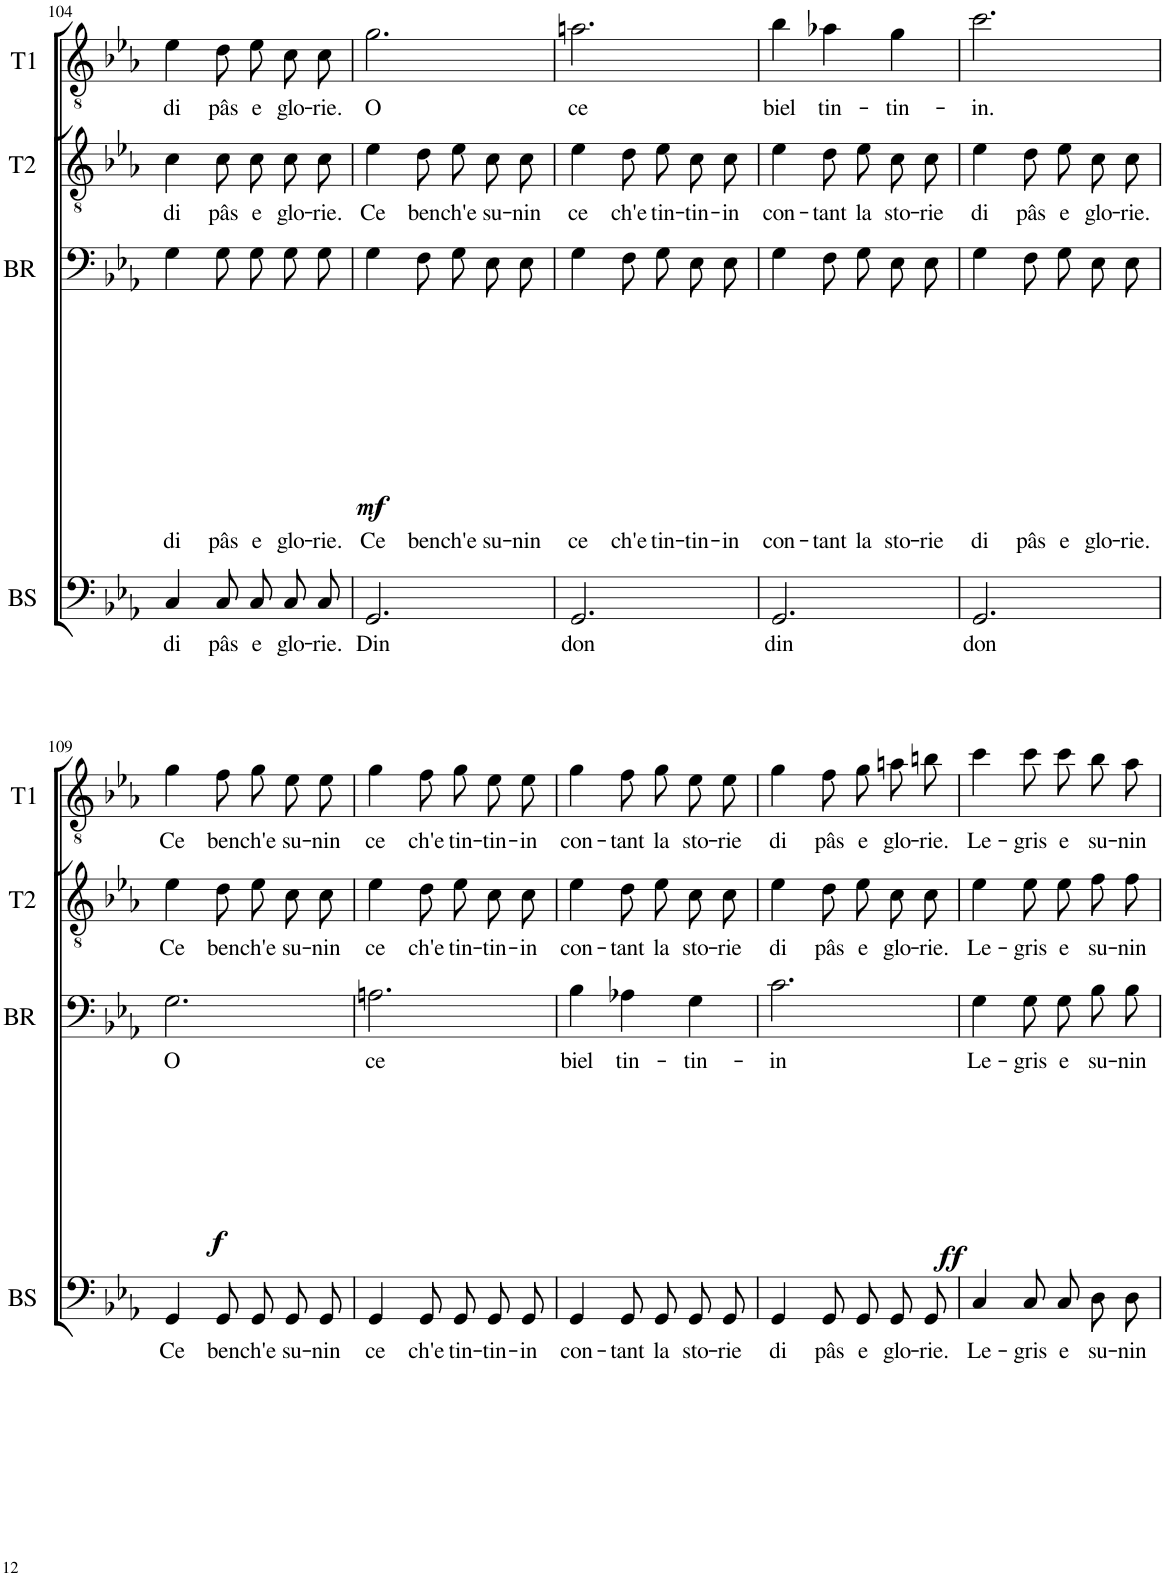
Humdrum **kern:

**kern	**text	**kern	**text	**dynam	**kern	**text	**kern	**text
*part4	*part4	*part3	*part3	*part3	*part2	*part2	*part1	*part1
*staff4	*staff4	*staff3	*staff3	*staff3	*staff2	*staff2	*staff1	*staff1
*I"BS	*	*I"BR	*	*	*I"T2	*	*I"T1	*
*I'BS	*	*I'BR	*	*	*I'T2	*	*I'T1	*
!!LO:PB:g=z
*clefF4	*	*clefF4	*	*	*clefGv2	*	*clefGv2	*
*Trd7c12	*	*	*	*	*	*	*	*
*k[b-e-a-]	*	*k[b-e-a-]	*	*	*k[b-e-a-]	*	*k[b-e-a-]	*
*M3/4	*	*M3/4	*	*	*M3/4	*	*M3/4	*
=104	=104	=104	=104	=104	=104	=104	=104	=104
!	!LO:LY:b	!	!LO:LY:b	!	!	!LO:LY:b	!	!LO:LY:b
4C/	di	4G\	di	.	4c\	di	4e-\	di
!	!LO:LY:b	!	!LO:LY:b	!	!	!LO:LY:b	!	!LO:LY:b
8C/L	pâs	8G\L	pâs	.	8c\L	pâs	8d\L	pâs
!	!LO:LY:b	!	!LO:LY:b	!	!	!LO:LY:b	!	!LO:LY:b
8C/J	e	8G\J	e	.	8c\J	e	8e-\J	e
!	!LO:LY:b	!	!LO:LY:b	!	!	!LO:LY:b	!	!LO:LY:b
8C/L	glo-	8G\L	glo-	.	8c\L	glo-	8c\L	glo-
!	!LO:LY:b	!	!LO:LY:b	!	!	!LO:LY:b	!	!LO:LY:b
8C/J	-rie.	8G\J	-rie.	.	8c\J	-rie.	8c\J	-rie.
=105	=105	=105	=105	=105	=105	=105	=105	=105
!	!LO:LY:b	!	!LO:LY:b	!LO:DY:b	!	!LO:LY:b	!	!LO:LY:b
2.GG/	Din	4G\	Ce	mf	4e-\	Ce	2.g\	O
!	!	!	!LO:LY:b	!	!	!LO:LY:b	!	!
.	.	8F\L	ben	.	8d\L	ben	.	.
!	!	!	!LO:LY:b	!	!	!LO:LY:b	!	!
.	.	8G\J	ch'e	.	8e-\J	ch'e	.	.
!	!	!	!LO:LY:b	!	!	!LO:LY:b	!	!
.	.	8E-\L	su-	.	8c\L	su-	.	.
!	!	!	!LO:LY:b	!	!	!LO:LY:b	!	!
.	.	8E-\J	-nin	.	8c\J	-nin	.	.
=106	=106	=106	=106	=106	=106	=106	=106	=106
!	!LO:LY:b	!	!LO:LY:b	!	!	!LO:LY:b	!	!LO:LY:b
2.GG/	don	4G\	ce	.	4e-\	ce	2.an\	ce
!	!	!	!LO:LY:b	!	!	!LO:LY:b	!	!
.	.	8F\L	ch'e	.	8d\L	ch'e	.	.
!	!	!	!LO:LY:b	!	!	!LO:LY:b	!	!
.	.	8G\J	tin-	.	8e-\J	tin-	.	.
!	!	!	!LO:LY:b	!	!	!LO:LY:b	!	!
.	.	8E-\L	-tin-	.	8c\L	-tin-	.	.
!	!	!	!LO:LY:b	!	!	!LO:LY:b	!	!
.	.	8E-\J	-in	.	8c\J	-in	.	.
=107	=107	=107	=107	=107	=107	=107	=107	=107
!	!LO:LY:b	!	!LO:LY:b	!	!	!LO:LY:b	!	!LO:LY:b
2.GG/	din	4G\	con-	.	4e-\	con-	4b-\	biel
!	!	!	!LO:LY:b	!	!	!LO:LY:b	!	!LO:LY:b
.	.	8F\L	-tant	.	8d\L	-tant	4a-X\	tin-
!	!	!	!LO:LY:b	!	!	!LO:LY:b	!	!
.	.	8G\J	la	.	8e-\J	la	.	.
!	!	!	!LO:LY:b	!	!	!LO:LY:b	!	!LO:LY:b
.	.	8E-\L	sto-	.	8c\L	sto-	4g\	-tin-
!	!	!	!LO:LY:b	!	!	!LO:LY:b	!	!
.	.	8E-\J	-rie	.	8c\J	-rie	.	.
=108	=108	=108	=108	=108	=108	=108	=108	=108
!	!LO:LY:b	!	!LO:LY:b	!	!	!LO:LY:b	!	!LO:LY:b
2.GG/	don	4G\	di	.	4e-\	di	2.cc\	-in.
!	!	!	!LO:LY:b	!	!	!LO:LY:b	!	!
.	.	8F\L	pâs	.	8d\L	pâs	.	.
!	!	!	!LO:LY:b	!	!	!LO:LY:b	!	!
.	.	8G\J	e	.	8e-\J	e	.	.
!	!	!	!LO:LY:b	!	!	!LO:LY:b	!	!
.	.	8E-\L	glo-	.	8c\L	glo-	.	.
!	!	!	!LO:LY:b	!	!	!LO:LY:b	!	!
.	.	8E-\J	-rie.	.	8c\J	-rie.	.	.
!!LO:LB:g=z
=109	=109	=109	=109	=109	=109	=109	=109	=109
!	!LO:LY:b	!	!LO:LY:b	!LO:DY:b	!	!LO:LY:b	!	!LO:LY:b
4GG/	Ce	2.G\	O	f	4e-\	Ce	4g\	Ce
!	!LO:LY:b	!	!	!	!	!LO:LY:b	!	!LO:LY:b
8GG/L	ben	.	.	.	8d\L	ben	8f\L	ben
!	!LO:LY:b	!	!	!	!	!LO:LY:b	!	!LO:LY:b
8GG/J	ch'e	.	.	.	8e-\J	ch'e	8g\J	ch'e
!	!LO:LY:b	!	!	!	!	!LO:LY:b	!	!LO:LY:b
8GG/L	su-	.	.	.	8c\L	su-	8e-\L	su-
!	!LO:LY:b	!	!	!	!	!LO:LY:b	!	!LO:LY:b
8GG/J	-nin	.	.	.	8c\J	-nin	8e-\J	-nin
=110	=110	=110	=110	=110	=110	=110	=110	=110
!	!LO:LY:b	!	!LO:LY:b	!	!	!LO:LY:b	!	!LO:LY:b
4GG/	ce	2.An\	ce	.	4e-\	ce	4g\	ce
!	!LO:LY:b	!	!	!	!	!LO:LY:b	!	!LO:LY:b
8GG/L	ch'e	.	.	.	8d\L	ch'e	8f\L	ch'e
!	!LO:LY:b	!	!	!	!	!LO:LY:b	!	!LO:LY:b
8GG/J	tin-	.	.	.	8e-\J	tin-	8g\J	tin-
!	!LO:LY:b	!	!	!	!	!LO:LY:b	!	!LO:LY:b
8GG/L	-tin-	.	.	.	8c\L	-tin-	8e-\L	-tin-
!	!LO:LY:b	!	!	!	!	!LO:LY:b	!	!LO:LY:b
8GG/J	-in	.	.	.	8c\J	-in	8e-\J	-in
=111	=111	=111	=111	=111	=111	=111	=111	=111
!	!LO:LY:b	!	!LO:LY:b	!	!	!LO:LY:b	!	!LO:LY:b
4GG/	con-	4B-\	biel	.	4e-\	con-	4g\	con-
!	!LO:LY:b	!	!LO:LY:b	!	!	!LO:LY:b	!	!LO:LY:b
8GG/L	-tant	4A-X\	tin-	.	8d\L	-tant	8f\L	-tant
!	!LO:LY:b	!	!	!	!	!LO:LY:b	!	!LO:LY:b
8GG/J	la	.	.	.	8e-\J	la	8g\J	la
!	!LO:LY:b	!	!LO:LY:b	!	!	!LO:LY:b	!	!LO:LY:b
8GG/L	sto-	4G\	-tin-	.	8c\L	sto-	8e-\L	sto-
!	!LO:LY:b	!	!	!	!	!LO:LY:b	!	!LO:LY:b
8GG/J	-rie	.	.	.	8c\J	-rie	8e-\J	-rie
=112	=112	=112	=112	=112	=112	=112	=112	=112
!	!LO:LY:b	!	!LO:LY:b	!	!	!LO:LY:b	!	!LO:LY:b
4GG/	di	2.c\	-in	.	4e-\	di	4g\	di
!	!LO:LY:b	!	!	!	!	!LO:LY:b	!	!LO:LY:b
8GG/L	pâs	.	.	.	8d\L	pâs	8f\L	pâs
!	!LO:LY:b	!	!	!	!	!LO:LY:b	!	!LO:LY:b
8GG/J	e	.	.	.	8e-\J	e	8g\J	e
!	!LO:LY:b	!	!	!	!	!LO:LY:b	!	!LO:LY:b
8GG/L	glo-	.	.	.	8c\L	glo-	8an\L	glo-
!	!LO:LY:b	!	!	!	!	!LO:LY:b	!	!LO:LY:b
8GG/J	-rie.	.	.	.	8c\J	-rie.	8bn\J	-rie.
=113	=113	=113	=113	=113	=113	=113	=113	=113
!	!LO:LY:b	!	!LO:LY:b	!LO:DY:b	!	!LO:LY:b	!	!LO:LY:b
4C/	Le-	4G\	Le-	ff	4e-\	Le-	4cc\	Le-
!	!LO:LY:b	!	!LO:LY:b	!	!	!LO:LY:b	!	!LO:LY:b
8C/L	-gris	8G\L	-gris	.	8e-\L	-gris	8cc\L	-gris
!	!LO:LY:b	!	!LO:LY:b	!	!	!LO:LY:b	!	!LO:LY:b
8C/J	e	8G\J	e	.	8e-\J	e	8cc\J	e
!	!LO:LY:b	!	!LO:LY:b	!	!	!LO:LY:b	!	!LO:LY:b
8D\L	su-	8B-\L	su-	.	8f\L	su-	8b-\L	su-
!	!LO:LY:b	!	!LO:LY:b	!	!	!LO:LY:b	!	!LO:LY:b
8D\J	-nin	8B-\J	-nin	.	8f\J	-nin	8a-\J	-nin
=	=	=	=	=	=	=	=	=
*-	*-	*-	*-	*-	*-	*-	*-	*-
